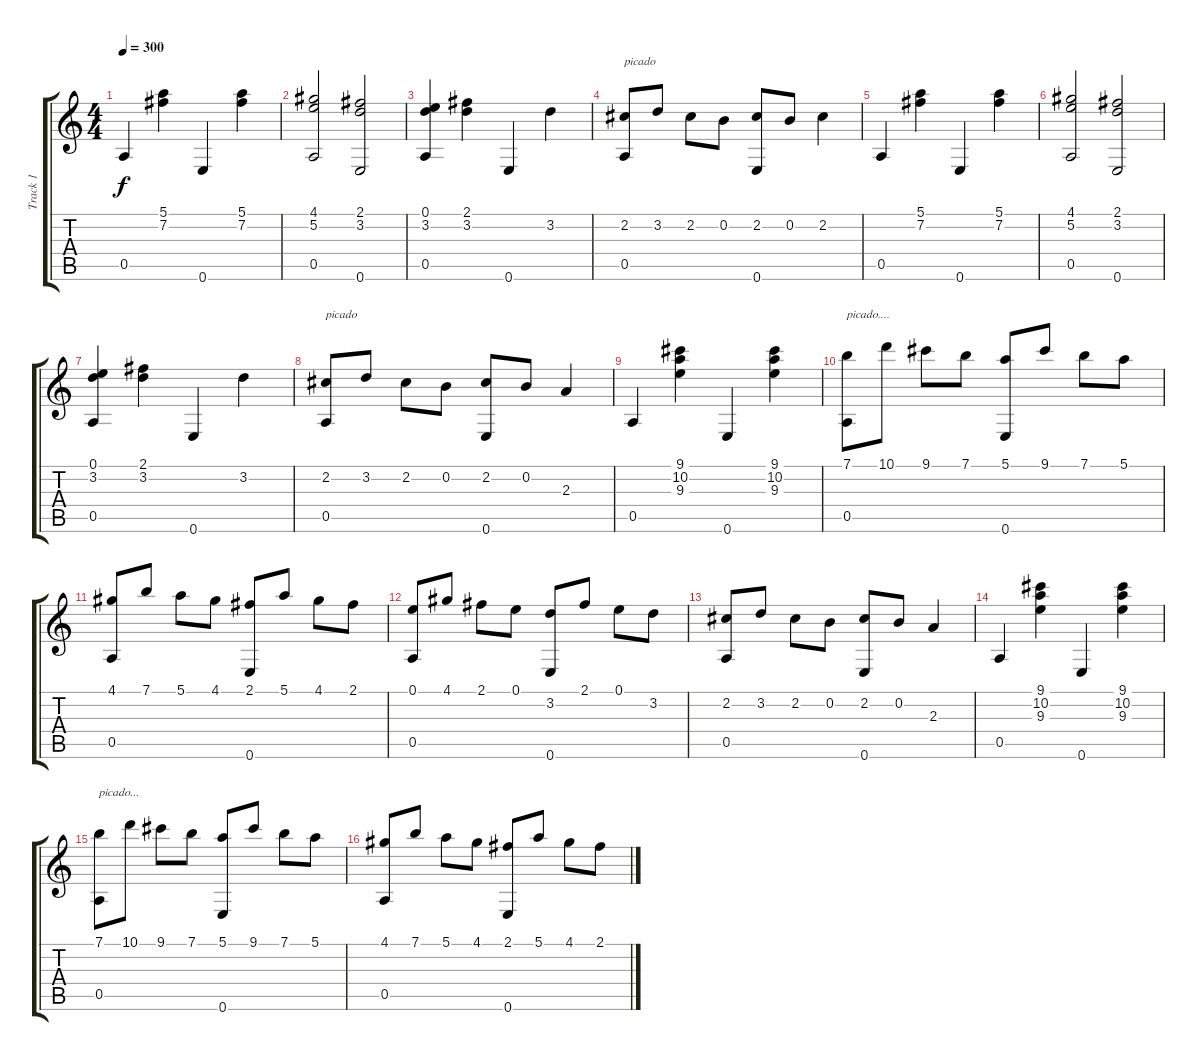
\track ("Track 1" "Track 1") {instrument acousticguitarsteel}
\staff {score tabs}
\tuning (E4 B3 G3 D3 A2 E2) {hide}
\ts (4 4)
\tempo 300
\clef g2
\ks c
0.5.4{dy f} (5.1 7.2).4 0.6.4 (5.1 7.2).4 |
(4.1 5.2 0.5).2 (2.1 3.2 0.6).2 |
(0.1 3.2 0.5).4 (2.1 3.2).4 0.6.4 3.2.4 |
(2.2 0.5).8{txt "picado"} 3.2.8 2.2.8 0.2.8 (2.2 0.6).8 0.2.8 2.2.4 |
0.5.4 (5.1 7.2).4 0.6.4 (5.1 7.2).4 |
(4.1 5.2 0.5).2 (2.1 3.2 0.6).2 |
(0.1 3.2 0.5).4 (2.1 3.2).4 0.6.4 3.2.4 |
(2.2 0.5).8{txt "picado"} 3.2.8 2.2.8 0.2.8 (2.2 0.6).8 0.2.8 2.3.4 |
0.5.4 (9.1 10.2 9.3).4 0.6.4 (9.1 10.2 9.3).4 |
(7.1 0.5).8{txt "picado...."} 10.1.8 9.1.8 7.1.8 (5.1 0.6).8 9.1.8 7.1.8 5.1.8 |
(4.1 0.5).8 7.1.8 5.1.8 4.1.8 (2.1 0.6).8 5.1.8 4.1.8 2.1.8 |
(0.1 0.5).8 4.1.8 2.1.8 0.1.8 (3.2 0.6).8 2.1.8 0.1.8 3.2.8 |
(2.2 0.5).8 3.2.8 2.2.8 0.2.8 (2.2 0.6).8 0.2.8 2.3.4 |
0.5.4 (9.1 10.2 9.3).4 0.6.4 (9.1 10.2 9.3).4 |
(7.1 0.5).8{txt "picado..."} 10.1.8 9.1.8 7.1.8 (5.1 0.6).8 9.1.8 7.1.8 5.1.8 |
(4.1 0.5).8 7.1.8 5.1.8 4.1.8 (2.1 0.6).8 5.1.8 4.1.8 2.1.8
